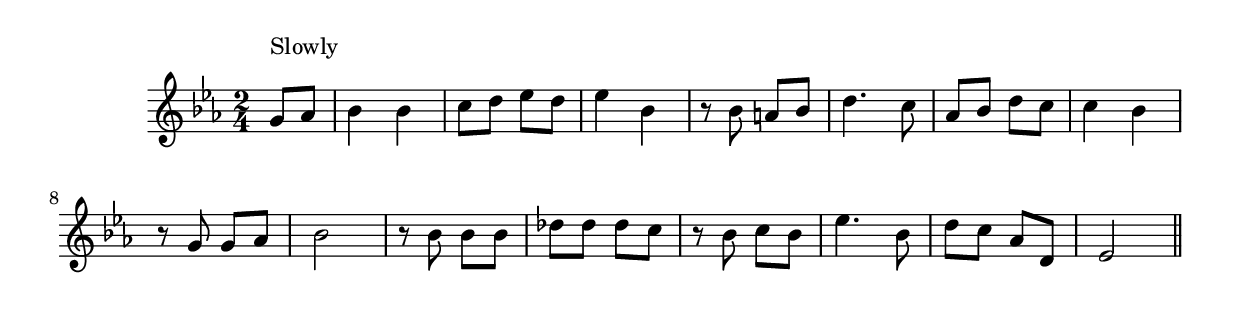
\version "2.14.0"
%{\header {
  title = "Media Noche (California)"
  composer = "anonymous"
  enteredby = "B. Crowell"
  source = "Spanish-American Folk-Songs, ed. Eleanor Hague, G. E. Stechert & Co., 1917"
}%}
\score{{\key es \major
\time 2/4
%{\tempo 4=50
%}\relative g' {
  \partial 4
  g8^\markup{\column { "Slowly" " " }} as | bes4 bes | c8 d es d | es4 bes | r8 bes a bes | d4. c8 | as8 bes d c | c4 bes |
  r8 g g as | bes2 | r8 bes bes bes | des8 des des c | r8 bes c bes | es4. bes8 | d8 c as d, | es2
  \bar "||"
}

}}